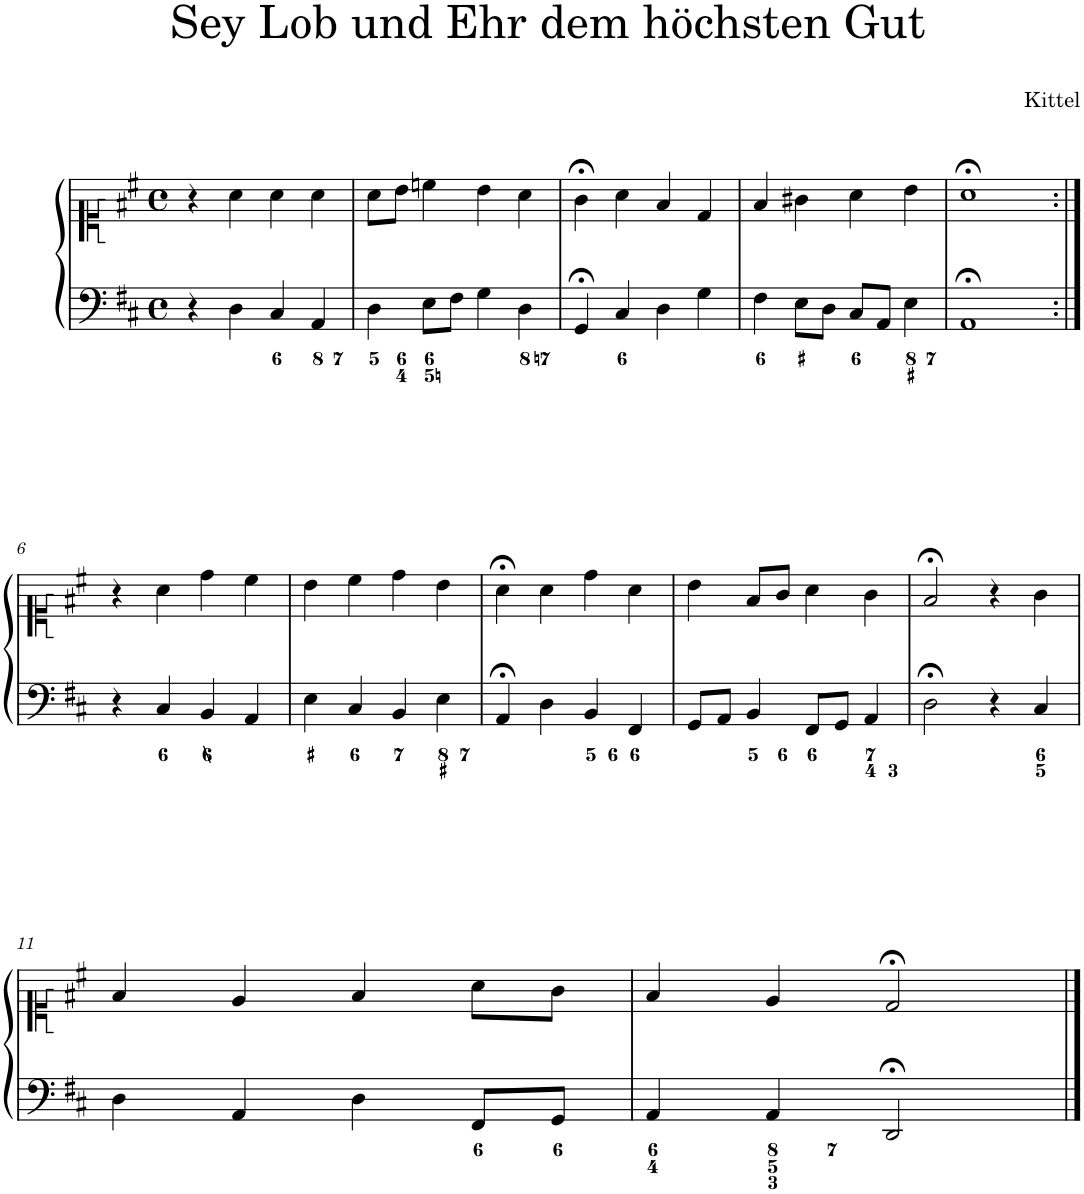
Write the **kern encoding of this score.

**kern	**kern
*part1	*part1
*staff2	*staff1
*I"Piano	*
*I'Pno.	*
*clefF4	*clefC1
*k[f#c#]	*k[f#c#]
*M4/4	*M4/4
*met(c)	*met(c)
=1	=1
4r	4r
4D\	4a\
4C#/	4a\
4AA/	4a\
=2	=2
4D\	8a\L
.	8b\J
8E\L	4ccn\
8F#\J	.
4G\	4b\
4D\	4a\
=3	=3
4GG;</	4g;<\
4C#/	4a\
4D\	4f#/
4G\	4d/
=4	=4
4F#\	4f#/
8E\L	4g#X\
8D\J	.
8C#/L	4a\
8AA/J	.
4E\	4b\
=5	=5
1AA;<	1a;<
!!LO:LB:g=z
=6:|!	=6:|!
4r	4r
4C#/	4a\
4BB/	4dd\
4AA/	4cc#\
=7	=7
4E\	4b\
4C#/	4cc#\
4BB/	4dd\
4E\	4b\
=8	=8
4AA;</	4a;<\
4D\	4a\
4BB/	4dd\
4FF#/	4a\
=9	=9
8GG/L	4b\
8AA/J	.
4BB/	8f#/L
.	8g/J
8FF#/L	4a\
8GG/J	.
4AA/	4g\
=10	=10
2D;<\	2f#;</
4r	4r
4C#/	4g\
!!LO:LB:g=z
=11	=11
4D\	4f#/
4AA/	4e/
4D\	4f#/
8FF#/L	8a\L
8GG/J	8g\J
=12	=12
4AA/	4f#/
4AA/	4e/
2DD;</	2d;</
==	==
*-	*-
